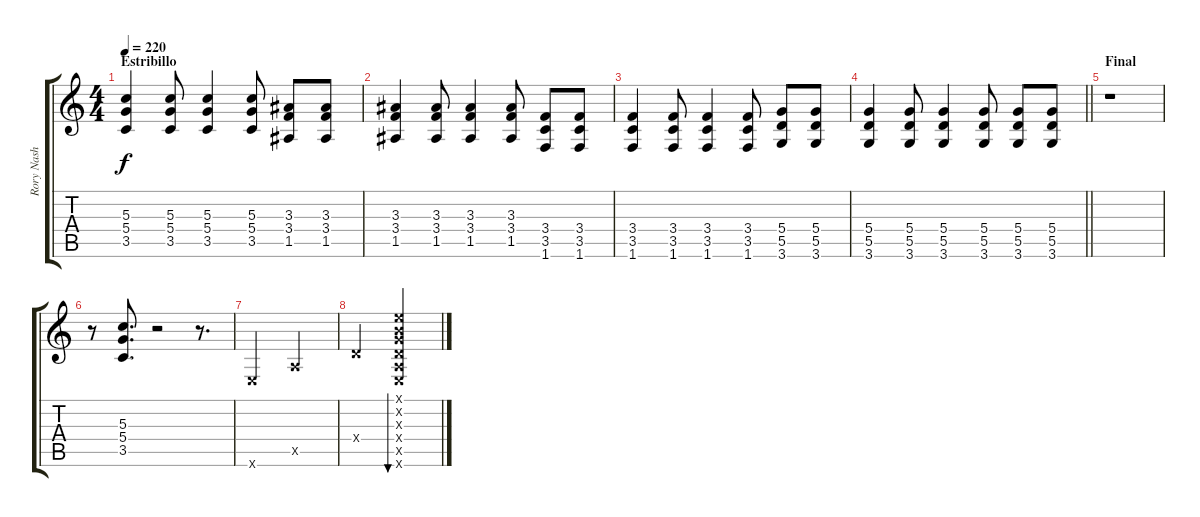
\track ("Rory Nash" "Rory Nash") {instrument distortionguitar}
\staff {score tabs}
\tuning (E4 B3 G3 D3 A2 E2) {hide}
\ts (4 4)
\section ("" "Estribillo")
\tempo 220
\clef g2
\ks c
(5.3 5.4 3.5).4{dy f} (5.3 5.4 3.5).8 (5.3 5.4 3.5).4 (5.3 5.4 3.5).8 (3.3 3.4 1.5).8 (3.3 3.4 1.5).8 |
(3.3 3.4 1.5).4 (3.3 3.4 1.5).8 (3.3 3.4 1.5).4 (3.3 3.4 1.5).8 (3.4 3.5 1.6).8 (3.4 3.5 1.6).8 |
(3.4 3.5 1.6).4 (3.4 3.5 1.6).8 (3.4 3.5 1.6).4 (3.4 3.5 1.6).8 (5.4 5.5 3.6).8 (5.4 5.5 3.6).8 |
\barLineRight lightlight
(5.4 5.5 3.6).4 (5.4 5.5 3.6).8 (5.4 5.5 3.6).4 (5.4 5.5 3.6).8 (5.4 5.5 3.6).8 (5.4 5.5 3.6).8 |
\section ("" "Final")
r.1 |
r.8 (5.3 5.4 3.5).8{d} r.2 r.8{d} |
0.6{x}.2 0.5{x}.2 |
0.4{x}.2 (0.1{x} 0.2{x} 0.3{x} 0.4{x} 0.5{x} 0.6{x}).2{bu 120}
